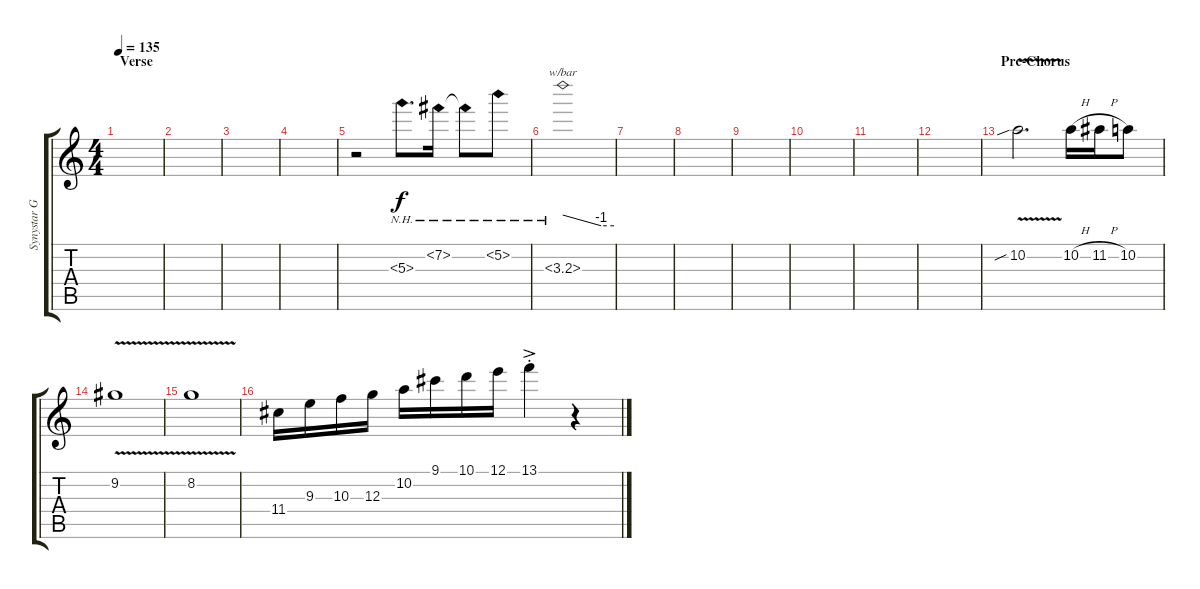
\track ("Synystar Gates (Lead)" "Synystar G") {instrument distortionguitar}
\staff {score tabs}
\tuning (E4 B3 G3 D3 A2 D2) {hide}
\ts (4 4)
\section ("" "Verse")
\tempo 135
\clef g2
\ks c
|
|
|
|
r.2 5.3{nh}.8{d} 7.2{nh}.16 7.2{nh t}.8 5.2{nh}.8 |
3.3{nh}.1{tbe (custom default 0 0 45 -4 60 -4)} |
|
|
|
|
|
|
\section ("" "Pre-Chorus")
10.2{v sib}.2{d} 10.2{h}.16 11.2{h}.16 10.2.8 |
9.2{v}.1 |
8.2{v}.1 |
11.4.16 9.3.16 10.3.16 12.3.16 10.2.16 9.1.16 10.1.16 12.1.16 13.1{ac st}.4 r.4
